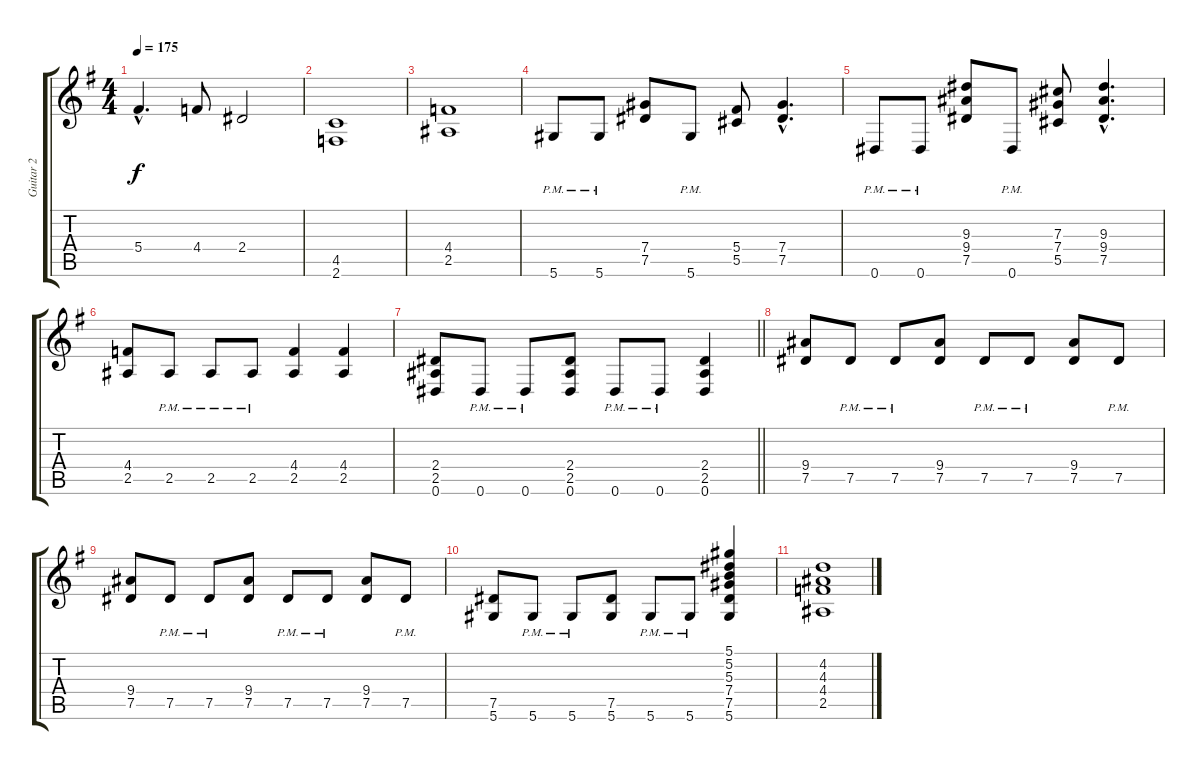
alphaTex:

\track ("Guitar 2" "Guitar 2") {instrument distortionguitar}
\staff {score tabs}
\tuning (Eb4 Bb3 Gb3 Db3 Ab2 Eb2) {hide}
\ts (4 4)
\tempo 175
\clef g2
\ks g
5.4{hac}.4{d dy f} 4.4.8 2.4.2 |
(4.5 2.6).1 |
(4.4 2.5).1 |
5.6{pm}.8 5.6{pm}.8 (7.4 7.5).8 5.6{pm}.8 (5.4 5.5).8 (7.4{hac} 7.5{hac}).4{d} |
0.6{pm}.8 0.6{pm}.8 (9.3 9.4 7.5).8 0.6{pm}.8 (7.3 7.4 5.5).8 (9.3{hac} 9.4{hac} 7.5{hac}).4{d} |
(4.4 2.5).8 2.5{pm}.8 2.5{pm}.8 2.5{pm}.8 (4.4 2.5).4 (4.4 2.5).4 |
\barLineRight lightlight
(2.4 2.5 0.6).8 0.6{pm}.8 0.6{pm}.8 (2.4 2.5 0.6).8 0.6{pm}.8 0.6{pm}.8 (2.4 2.5 0.6).4 |
(9.4 7.5).8 7.5{pm}.8 7.5{pm}.8 (9.4 7.5).8 7.5{pm}.8 7.5{pm}.8 (9.4 7.5).8 7.5{pm}.8 |
(9.4 7.5).8 7.5{pm}.8 7.5{pm}.8 (9.4 7.5).8 7.5{pm}.8 7.5{pm}.8 (9.4 7.5).8 7.5{pm}.8 |
(7.5 5.6).8 5.6{pm}.8 5.6{pm}.8 (7.5 5.6).8 5.6{pm}.8 5.6{pm}.8 (5.1 5.2 5.3 7.4 7.5 5.6).4 |
(4.2 4.3 4.4 2.5).1
